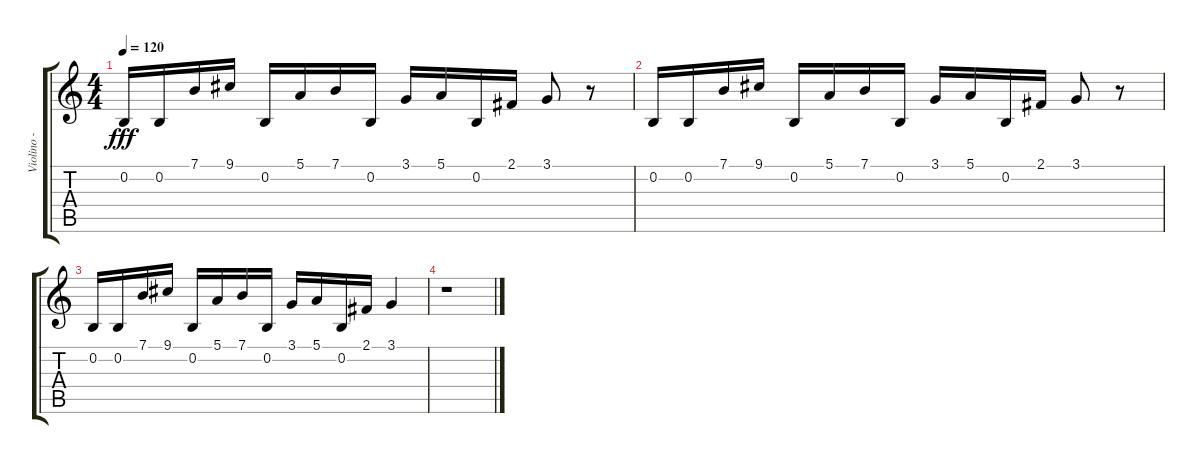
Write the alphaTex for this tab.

\track ("Violino - Pizzicato" "Violino - ") {instrument pizzicatostrings}
\staff {score tabs}
\tuning (E4 B3 G3 D3 A2 E2) {hide}
\ts (4 4)
\tempo 120
\clef g2
\ks c
0.2.16{dy fff balance 16} 0.2.16 7.1.16 9.1.16 0.2.16 5.1.16 7.1.16 0.2.16 3.1.16 5.1.16 0.2.16 2.1.16 3.1.8 r.8 |
0.2.16{balance 0} 0.2.16 7.1.16 9.1.16 0.2.16 5.1.16 7.1.16 0.2.16 3.1.16 5.1.16 0.2.16 2.1.16 3.1.8 r.8 |
0.2.16{balance 16} 0.2.16 7.1.16 9.1.16 0.2.16 5.1.16 7.1.16 0.2.16 3.1.16 5.1.16 0.2.16 2.1.16 3.1.4 |
r.1
